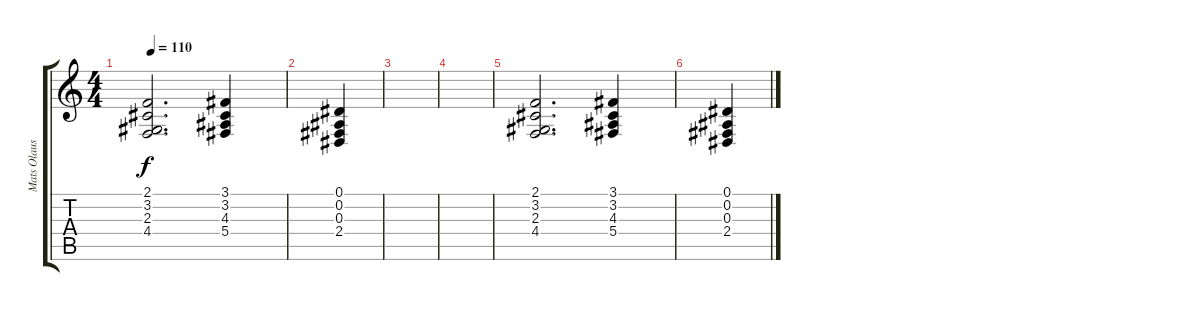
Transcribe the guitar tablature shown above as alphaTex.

\track ("Mats Olausson" "Mats Olaus") {instrument synthbrass1}
\staff {score tabs}
\tuning (Eb4 Bb3 Gb3 Db3 Ab2 Eb2) {hide}
\ts (4 4)
\tempo 110
\clef g2
\ks c
(2.1 3.2 2.3 4.4).2{d dy f} (3.1 3.2 4.3 5.4).4 |
(0.1 0.2 0.3 2.4).4 |
|
|
(2.1 3.2 2.3 4.4).2{d} (3.1 3.2 4.3 5.4).4 |
(0.1 0.2 0.3 2.4).4
